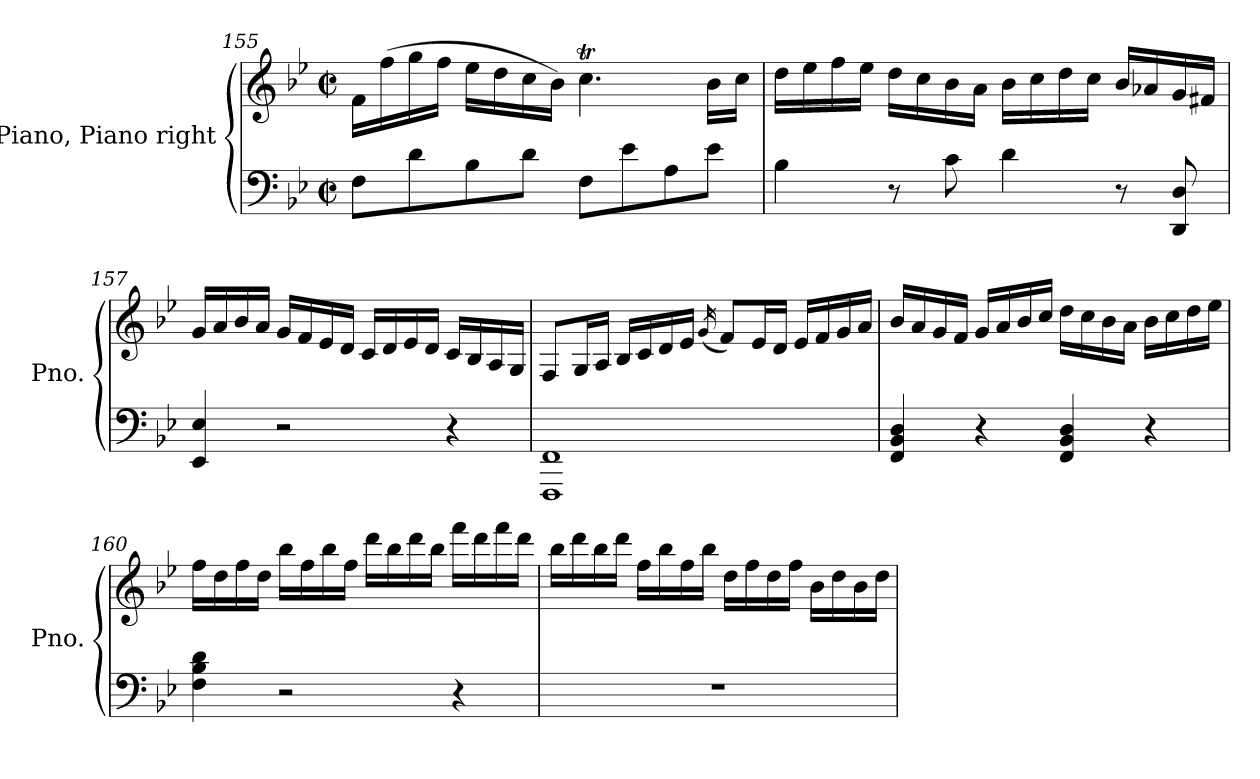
**kern	**kern
*part1	*part1
*staff2	*staff1
*I"Piano, Piano right	*
*I'Pno.	*
*clefF4	*clefG2
*k[b-e-]	*k[b-e-]
*M2/2	*M2/2
*met(c|)	*met(c|)
=155	=155
8F\L	16f\LL
.	(>16ff\
8d\	16gg\
.	16ff\JJ
8B-\	16ee-\LL
.	16dd\
8d\J	16cc\
.	16b-\JJ)
8F\L	4.ccT\
8e-\	.
8A\	.
8e-\J	16b-\LL
.	16cc\JJ
=156	=156
4B-\	16dd\LL
.	16ee-\
.	16ff\
.	16ee-\JJ
8r	16dd\LL
.	16cc\
8c\	16b-\
.	16a\JJ
4d\	16b-\LL
.	16cc\
.	16dd\
.	16cc\JJ
8r	16b-/LL
.	16a-X/
8DD/ 8D/	16g/
.	16f#X/JJ
=157	=157
4EE-/ 4E-/	16g/LL
.	16a/
.	16b-/
.	16a/JJ
2r	16g/LL
.	16f/
.	16e-/
.	16d/JJ
.	16c/LL
.	16d/
.	16e-/
.	16d/JJ
4r	16c/LL
.	16B-/
.	16A/
.	16G/JJ
=158	=158
1FFF 1FF	8F/L
.	16G/L
.	16A/JJ
.	16B-/LL
.	16c/
.	16d/
.	16e-/JJ
.	(<16qg/
.	8f/L)
.	16e-/L
.	16d/JJ
.	16e-/LL
.	16f/
.	16g/
.	16a/JJ
=159	=159
4FF/ 4BB-/ 4D/	16b-/LL
.	16a/
.	16g/
.	16f/JJ
4r	16g/LL
.	16a/
.	16b-/
.	16cc/JJ
4FF/ 4BB-/ 4D/	16dd\LL
.	16cc\
.	16b-\
.	16a\JJ
4r	16b-\LL
.	16cc\
.	16dd\
.	16ee-\JJ
=160	=160
4F\ 4B-\ 4d\	16ff\LL
.	16dd\
.	16ff\
.	16dd\JJ
2r	16bb-\LL
.	16ff\
.	16bb-\
.	16ff\JJ
.	16ddd\LL
.	16bb-\
.	16ddd\
.	16bb-\JJ
4r	16fff\LL
.	16ddd\
.	16fff\
.	16ddd\JJ
=161	=161
1r	16bb-\LL
.	16ddd\
.	16bb-\
.	16ddd\JJ
.	16ff\LL
.	16bb-\
.	16ff\
.	16bb-\JJ
.	16dd\LL
.	16ff\
.	16dd\
.	16ff\JJ
.	16b-\LL
.	16dd\
.	16b-\
.	16dd\JJ
=	=
*-	*-
